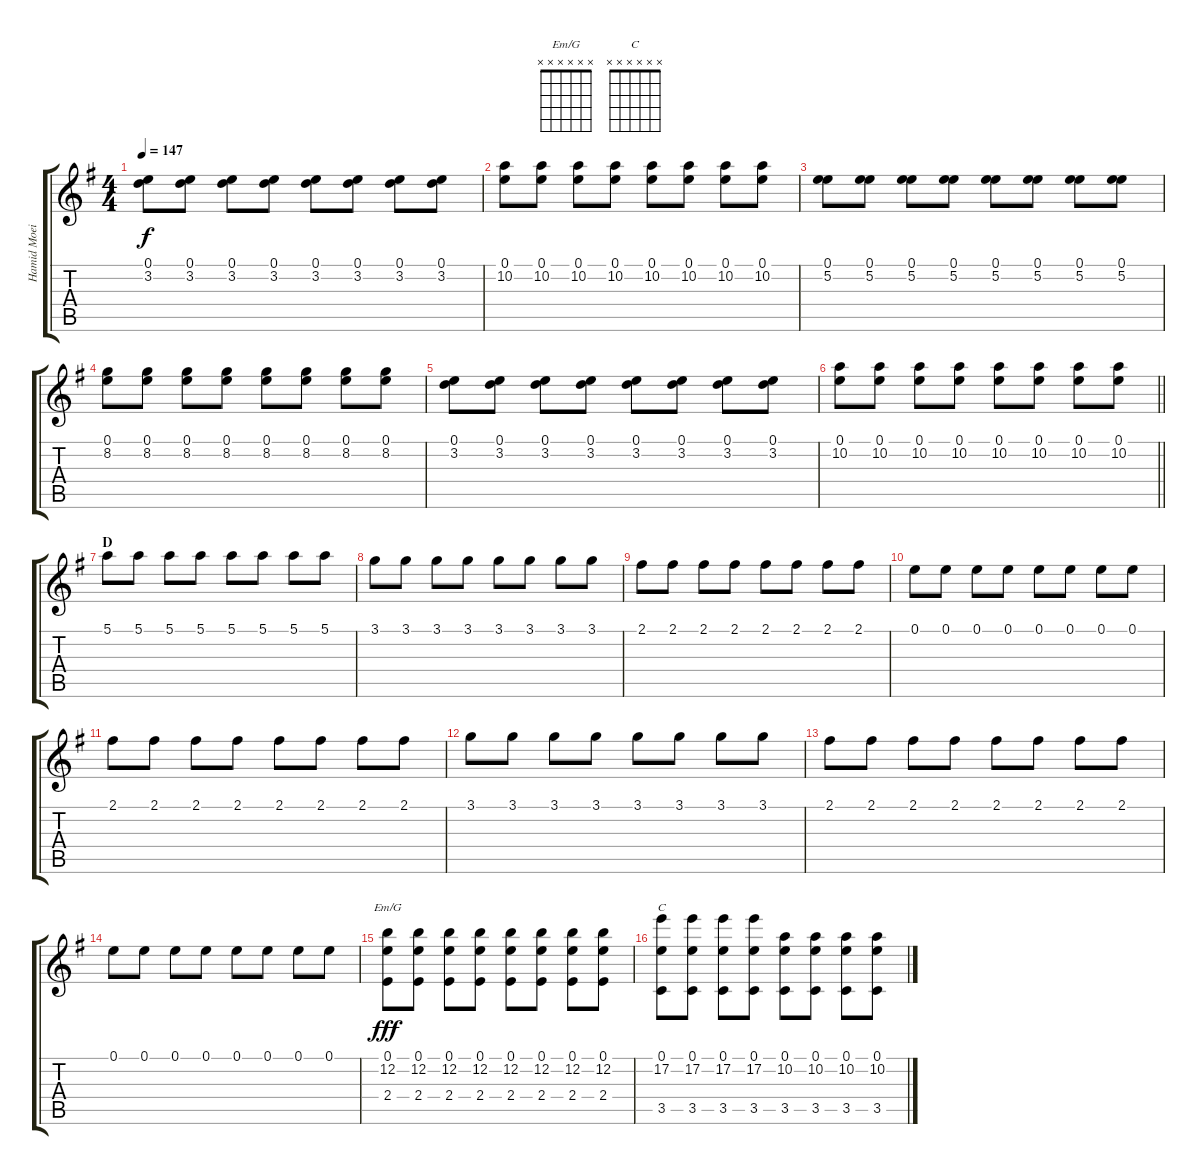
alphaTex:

\track ("Hamid Moeini" "Hamid Moei") {instrument distortionguitar}
\staff {score tabs}
\tuning (E4 B3 G3 D3 A2 E2) {hide}
\chord ("Em/G" x x x x x x)
\chord ("C" x x x x x x)
\ts (4 4)
\tempo 147
\clef g2
\ks eminor
(0.1 3.2).8{dy f} (0.1 3.2).8 (0.1 3.2).8 (0.1 3.2).8 (0.1 3.2).8 (0.1 3.2).8 (0.1 3.2).8 (0.1 3.2).8 |
(0.1 10.2).8 (0.1 10.2).8 (0.1 10.2).8 (0.1 10.2).8 (0.1 10.2).8 (0.1 10.2).8 (0.1 10.2).8 (0.1 10.2).8 |
(0.1 5.2).8 (0.1 5.2).8 (0.1 5.2).8 (0.1 5.2).8 (0.1 5.2).8 (0.1 5.2).8 (0.1 5.2).8 (0.1 5.2).8 |
(0.1 8.2).8 (0.1 8.2).8 (0.1 8.2).8 (0.1 8.2).8 (0.1 8.2).8 (0.1 8.2).8 (0.1 8.2).8 (0.1 8.2).8 |
(0.1 3.2).8 (0.1 3.2).8 (0.1 3.2).8 (0.1 3.2).8 (0.1 3.2).8 (0.1 3.2).8 (0.1 3.2).8 (0.1 3.2).8 |
\barLineRight lightlight
(0.1 10.2).8 (0.1 10.2).8 (0.1 10.2).8 (0.1 10.2).8 (0.1 10.2).8 (0.1 10.2).8 (0.1 10.2).8 (0.1 10.2).8 |
\section ("" "D")
5.1.8 5.1.8 5.1.8 5.1.8 5.1.8 5.1.8 5.1.8 5.1.8 |
3.1.8 3.1.8 3.1.8 3.1.8 3.1.8 3.1.8 3.1.8 3.1.8 |
2.1.8 2.1.8 2.1.8 2.1.8 2.1.8 2.1.8 2.1.8 2.1.8 |
0.1.8 0.1.8 0.1.8 0.1.8 0.1.8 0.1.8 0.1.8 0.1.8 |
2.1.8 2.1.8 2.1.8 2.1.8 2.1.8 2.1.8 2.1.8 2.1.8 |
3.1.8 3.1.8 3.1.8 3.1.8 3.1.8 3.1.8 3.1.8 3.1.8 |
2.1.8 2.1.8 2.1.8 2.1.8 2.1.8 2.1.8 2.1.8 2.1.8 |
0.1.8 0.1.8 0.1.8 0.1.8 0.1.8 0.1.8 0.1.8 0.1.8 |
(0.1 12.2 2.4).8{ch "Em/G" dy fff} (0.1 12.2 2.4).8 (0.1 12.2 2.4).8 (0.1 12.2 2.4).8 (0.1 12.2 2.4).8 (0.1 12.2 2.4).8 (0.1 12.2 2.4).8 (0.1 12.2 2.4).8 |
(0.1 17.2 3.5).8{ch "C"} (0.1 17.2 3.5).8 (0.1 17.2 3.5).8 (0.1 17.2 3.5).8 (0.1 10.2 3.5).8 (0.1 10.2 3.5).8 (0.1 10.2 3.5).8 (0.1 10.2 3.5).8
